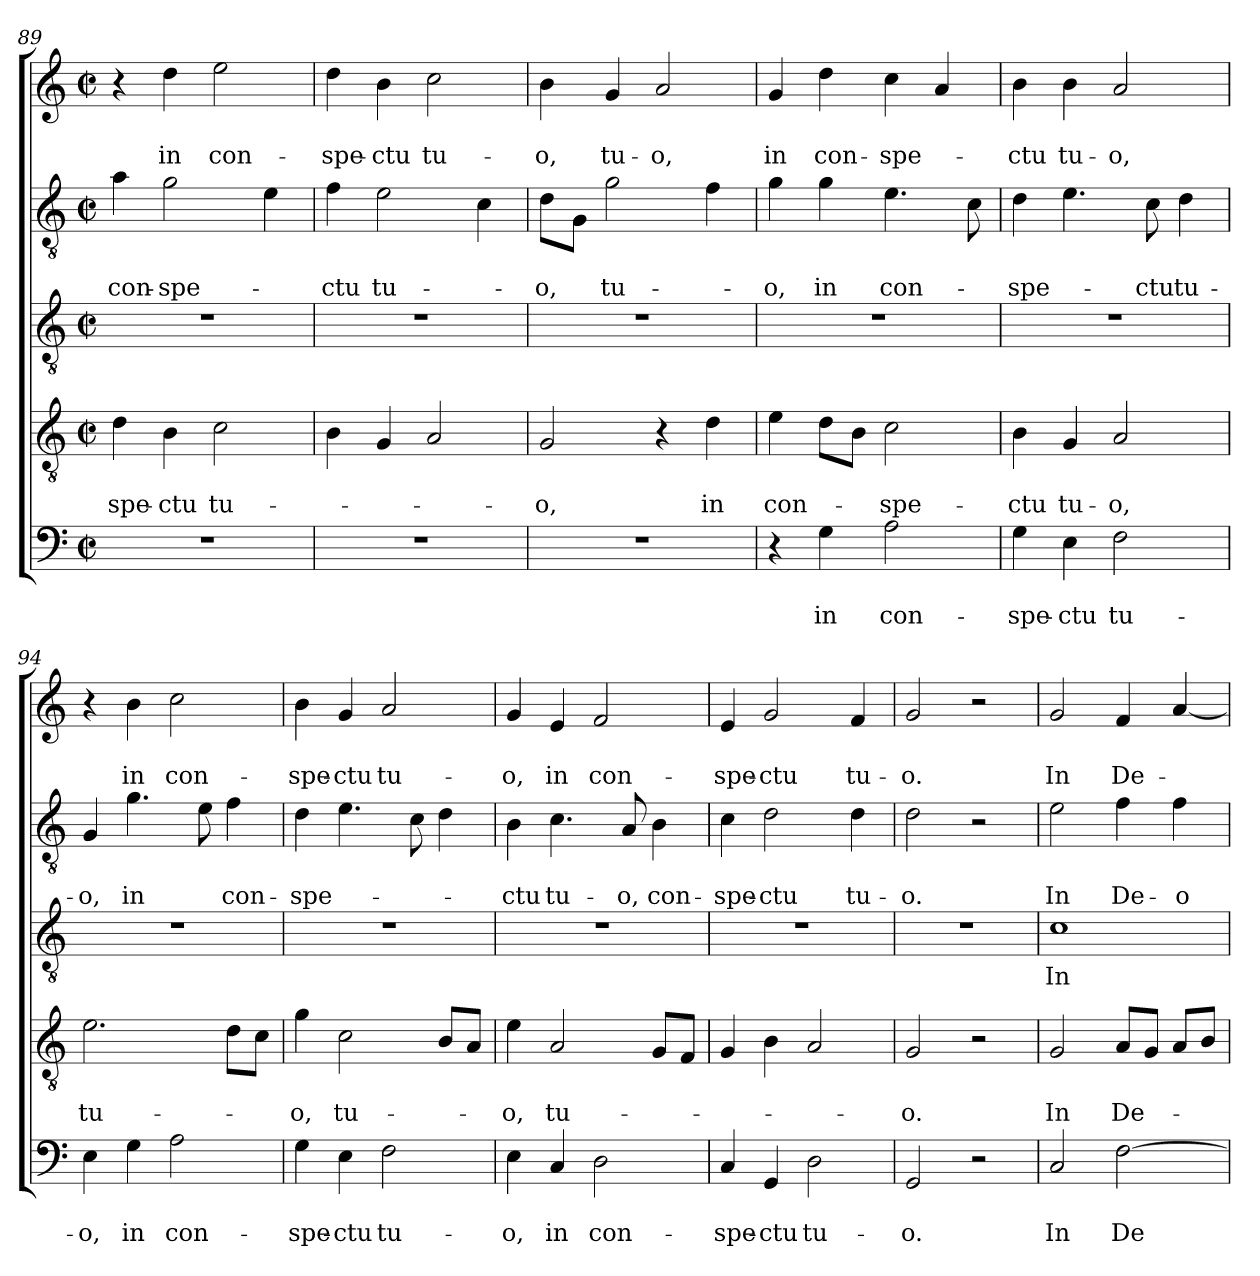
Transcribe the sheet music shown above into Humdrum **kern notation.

**kern	**text	**text	**kern	**text	**text	**kern	**text	**kern	**text	**text	**kern	**text	**text
*part5	*part5	*part5	*part4	*part4	*part4	*part3	*part3	*part2	*part2	*part2	*part1	*part1	*part1
*staff5	*staff5	*staff5	*staff4	*staff4	*staff4	*staff3	*staff3	*staff2	*staff2	*staff2	*staff1	*staff1	*staff1
*clefF4	*	*	*clefGv2	*	*	*clefGv2	*	*clefGv2	*	*	*clefG2	*	*
*k[]	*	*	*k[]	*	*	*k[]	*	*k[]	*	*	*k[]	*	*
*C:	*	*	*C:	*	*	*C:	*	*C:	*	*	*C:	*	*
*M2/2	*	*	*M2/2	*	*	*M2/2	*	*M2/2	*	*	*M2/2	*	*
*met(c|)	*	*	*met(c|)	*	*	*met(c|)	*	*met(c|)	*	*	*met(c|)	*	*
=89	=89	=89	=89	=89	=89	=89	=89	=89	=89	=89	=89	=89	=89
1r	.	.	4d\	.	-spe-	1r	.	4a\	.	con-	4r	.	.
.	.	.	4B\	.	-ctu	.	.	2g\	.	-spe-	4dd\	.	in
.	.	.	2c\	.	tu-	.	.	.	.	.	2ee\	.	con-
.	.	.	.	.	.	.	.	4e\	.	.	.	.	.
=90	=90	=90	=90	=90	=90	=90	=90	=90	=90	=90	=90	=90	=90
1r	.	.	4B\	.	.	1r	.	4f\	.	-ctu	4dd\	.	-spe-
.	.	.	4G/	.	.	.	.	2e\	.	tu-	4b\	.	-ctu
.	.	.	2A/	.	.	.	.	.	.	.	2cc\	.	tu-
.	.	.	.	.	.	.	.	4c\	.	.	.	.	.
!!LO:LB:g=z
=91	=91	=91	=91	=91	=91	=91	=91	=91	=91	=91	=91	=91	=91
1r	.	.	2G/	.	-o,	1r	.	8d\L	.	-o,	4b\	.	-o,
.	.	.	.	.	.	.	.	8G\J	.	.	.	.	.
.	.	.	.	.	.	.	.	2g\	.	tu-	4g/	.	tu-
.	.	.	4r	.	.	.	.	.	.	.	2a/	.	-o,
.	.	.	4d\	.	in	.	.	4f\	.	.	.	.	.
=92	=92	=92	=92	=92	=92	=92	=92	=92	=92	=92	=92	=92	=92
4r	.	.	4e\	.	con-	1r	.	4g\	.	-o,	4g/	.	in
4G\	.	in	8d\L	.	.	.	.	4g\	.	in	4dd\	.	con-
.	.	.	8B\J	.	.	.	.	.	.	.	.	.	.
2A\	.	con-	2c\	.	-spe-	.	.	4.e\	.	con-	4cc\	.	-spe-
.	.	.	.	.	.	.	.	.	.	.	4a/	.	.
.	.	.	.	.	.	.	.	8c\	.	.	.	.	.
=93	=93	=93	=93	=93	=93	=93	=93	=93	=93	=93	=93	=93	=93
4G\	.	-spe-	4B\	.	-ctu	1r	.	4d\	.	-spe-	4b\	.	-ctu
4E\	.	-ctu	4G/	.	tu-	.	.	4.e\	.	.	4b\	.	tu-
2F\	.	tu-	2A/	.	-o,	.	.	.	.	.	2a/	.	-o,
.	.	.	.	.	.	.	.	8c\	.	-ctu	.	.	.
.	.	.	.	.	.	.	.	4d\	.	tu-	.	.	.
=94	=94	=94	=94	=94	=94	=94	=94	=94	=94	=94	=94	=94	=94
4E\	.	-o,	2.e\	.	tu-	1r	.	4G/	.	-o,	4r	.	.
4G\	.	in	.	.	.	.	.	4.g\	.	in	4b\	.	in
2A\	.	con-	.	.	.	.	.	.	.	.	2cc\	.	con-
.	.	.	.	.	.	.	.	8e\	.	.	.	.	.
.	.	.	8d\L	.	.	.	.	4f\	.	con-	.	.	.
.	.	.	8c\J	.	.	.	.	.	.	.	.	.	.
=95	=95	=95	=95	=95	=95	=95	=95	=95	=95	=95	=95	=95	=95
4G\	.	-spe-	4g\	.	-o,	1r	.	4d\	.	-spe-	4b\	.	-spe-
4E\	.	-ctu	2c\	.	tu-	.	.	4.e\	.	.	4g/	.	-ctu
2F\	.	tu-	.	.	.	.	.	.	.	.	2a/	.	tu-
.	.	.	.	.	.	.	.	8c\	.	.	.	.	.
.	.	.	8B/L	.	.	.	.	4d\	.	.	.	.	.
.	.	.	8A/J	.	.	.	.	.	.	.	.	.	.
=96	=96	=96	=96	=96	=96	=96	=96	=96	=96	=96	=96	=96	=96
4E\	.	-o,	4e\	.	-o,	1r	.	4B\	.	-ctu	4g/	.	-o,
4C/	.	in	2A/	.	tu-	.	.	4.c\	.	tu-	4e/	.	in
2D\	.	con-	.	.	.	.	.	.	.	.	2f/	.	con-
.	.	.	.	.	.	.	.	8A/	.	-o,	.	.	.
.	.	.	8G/L	.	.	.	.	4B\	.	con-	.	.	.
.	.	.	8F/J	.	.	.	.	.	.	.	.	.	.
!!LO:PB:g=z
=97	=97	=97	=97	=97	=97	=97	=97	=97	=97	=97	=97	=97	=97
4C/	.	-spe-	4G/	.	.	1r	.	4c\	.	-spe-	4e/	.	-spe-
4GG/	.	-ctu	4B\	.	.	.	.	2d\	.	-ctu	2g/	.	-ctu
2D\	.	tu-	2A/	.	.	.	.	.	.	.	.	.	.
.	.	.	.	.	.	.	.	4d\	.	tu-	4f/	.	tu-
=98	=98	=98	=98	=98	=98	=98	=98	=98	=98	=98	=98	=98	=98
2GG/	.	-o.	2G/	.	-o.	1r	.	2d\	.	-o.	2g/	.	-o.
2r	.	.	2r	.	.	.	.	2r	.	.	2r	.	.
=99	=99	=99	=99	=99	=99	=99	=99	=99	=99	=99	=99	=99	=99
2C/	.	In	2G/	.	In	1c	In	2e\	.	In	2g/	.	In
[2F\	.	De-	8A/L	.	De-	.	.	4f\	.	De-	4f/	.	De-
.	.	.	8G/J	.	.	.	.	.	.	.	.	.	.
.	.	.	8A/L	.	.	.	.	4f\	.	-o	[4a/	.	.
.	.	.	8B/J	.	.	.	.	.	.	.	.	.	.
=	=	=	=	=	=	=	=	=	=	=	=	=	=
*-	*-	*-	*-	*-	*-	*-	*-	*-	*-	*-	*-	*-	*-
